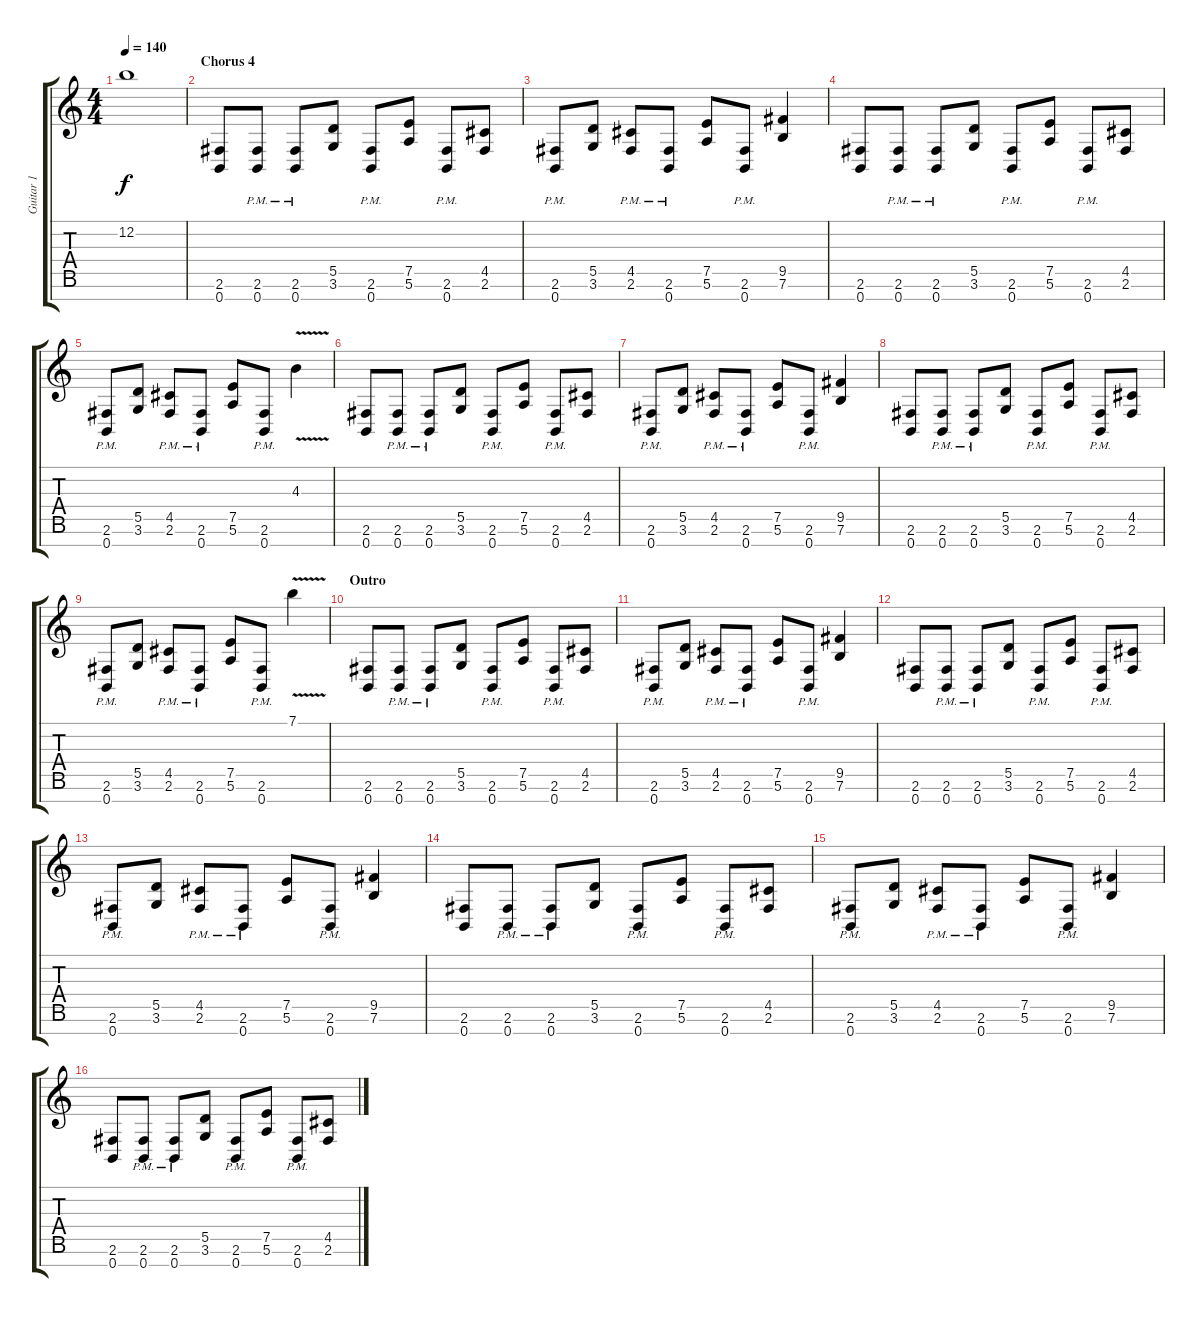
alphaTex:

\track ("Guitar 1" "Guitar 1") {instrument distortionguitar}
\staff {score tabs}
\tuning (E4 B3 G3 D3 A2 E2 B1) {hide}
\ts (4 4)
\tempo 140
\clef g2
\ks c
12.2{t}.1{dy f} |
\section ("" "Chorus 4")
(2.6 0.7).8 (2.6{pm} 0.7{pm}).8 (2.6{pm} 0.7{pm}).8 (5.5 3.6).8 (2.6{pm} 0.7{pm}).8 (7.5 5.6).8 (2.6{pm} 0.7{pm}).8 (4.5 2.6).8 |
(2.6{pm} 0.7{pm}).8 (5.5 3.6).8 (4.5 2.6{pm}).8 (2.6{pm} 0.7{pm}).8 (7.5 5.6).8 (2.6{pm} 0.7{pm}).8 (9.5 7.6).4 |
(2.6 0.7).8 (2.6{pm} 0.7{pm}).8 (2.6{pm} 0.7{pm}).8 (5.5 3.6).8 (2.6{pm} 0.7{pm}).8 (7.5 5.6).8 (2.6{pm} 0.7{pm}).8 (4.5 2.6).8 |
(2.6{pm} 0.7{pm}).8 (5.5 3.6).8 (4.5 2.6{pm}).8 (2.6{pm} 0.7{pm}).8 (7.5 5.6).8 (2.6{pm} 0.7{pm}).8 4.3{v}.4 |
(2.6 0.7).8 (2.6{pm} 0.7{pm}).8 (2.6{pm} 0.7{pm}).8 (5.5 3.6).8 (2.6{pm} 0.7{pm}).8 (7.5 5.6).8 (2.6{pm} 0.7{pm}).8 (4.5 2.6).8 |
(2.6{pm} 0.7{pm}).8 (5.5 3.6).8 (4.5 2.6{pm}).8 (2.6{pm} 0.7{pm}).8 (7.5 5.6).8 (2.6{pm} 0.7{pm}).8 (9.5 7.6).4 |
(2.6 0.7).8 (2.6{pm} 0.7{pm}).8 (2.6{pm} 0.7{pm}).8 (5.5 3.6).8 (2.6{pm} 0.7{pm}).8 (7.5 5.6).8 (2.6{pm} 0.7{pm}).8 (4.5 2.6).8 |
(2.6{pm} 0.7{pm}).8 (5.5 3.6).8 (4.5 2.6{pm}).8 (2.6{pm} 0.7{pm}).8 (7.5 5.6).8 (2.6{pm} 0.7{pm}).8 7.1{v}.4 |
\section ("" "Outro")
(2.6 0.7).8 (2.6{pm} 0.7{pm}).8 (2.6{pm} 0.7{pm}).8 (5.5 3.6).8 (2.6{pm} 0.7{pm}).8 (7.5 5.6).8 (2.6{pm} 0.7{pm}).8 (4.5 2.6).8 |
(2.6{pm} 0.7{pm}).8 (5.5 3.6).8 (4.5 2.6{pm}).8 (2.6{pm} 0.7{pm}).8 (7.5 5.6).8 (2.6{pm} 0.7{pm}).8 (9.5 7.6).4 |
(2.6 0.7).8 (2.6{pm} 0.7{pm}).8 (2.6{pm} 0.7{pm}).8 (5.5 3.6).8 (2.6{pm} 0.7{pm}).8 (7.5 5.6).8 (2.6{pm} 0.7{pm}).8 (4.5 2.6).8 |
(2.6{pm} 0.7{pm}).8 (5.5 3.6).8 (4.5 2.6{pm}).8 (2.6{pm} 0.7{pm}).8 (7.5 5.6).8 (2.6{pm} 0.7{pm}).8 (9.5 7.6).4 |
(2.6 0.7).8 (2.6{pm} 0.7{pm}).8 (2.6{pm} 0.7{pm}).8 (5.5 3.6).8 (2.6{pm} 0.7{pm}).8 (7.5 5.6).8 (2.6{pm} 0.7{pm}).8 (4.5 2.6).8 |
(2.6{pm} 0.7{pm}).8 (5.5 3.6).8 (4.5 2.6{pm}).8 (2.6{pm} 0.7{pm}).8 (7.5 5.6).8 (2.6{pm} 0.7{pm}).8 (9.5 7.6).4 |
(2.6 0.7).8 (2.6{pm} 0.7{pm}).8 (2.6{pm} 0.7{pm}).8 (5.5 3.6).8 (2.6{pm} 0.7{pm}).8 (7.5 5.6).8 (2.6{pm} 0.7{pm}).8 (4.5 2.6).8
